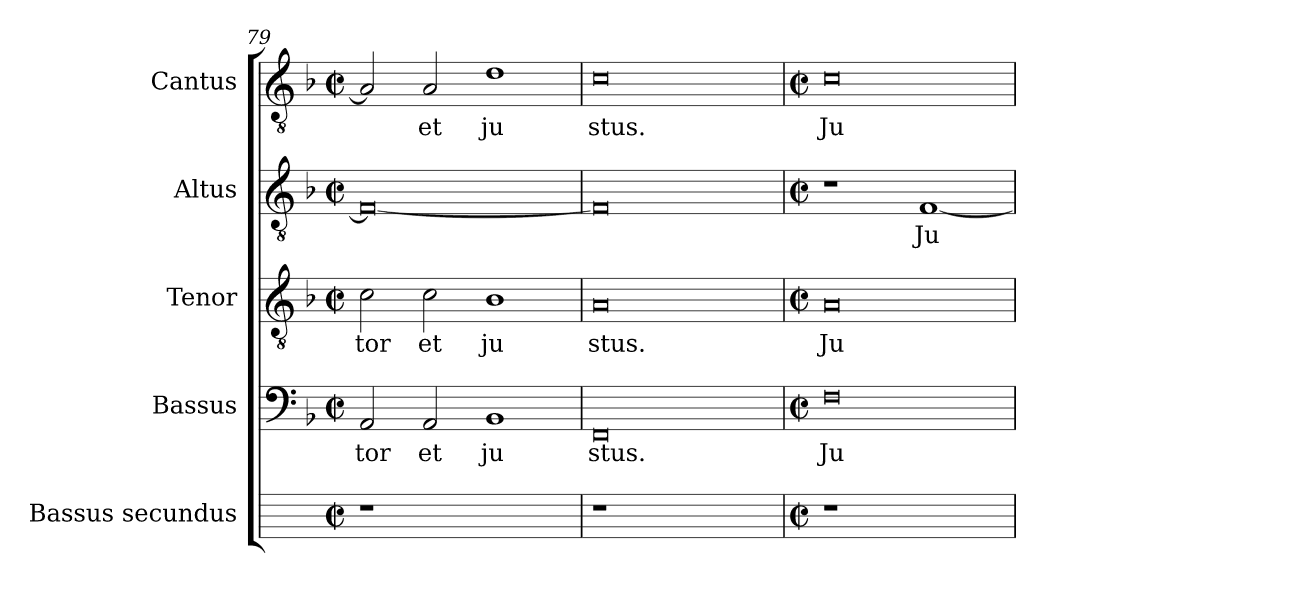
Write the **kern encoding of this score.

**kern	**kern	**text	**kern	**text	**kern	**text	**kern	**text
*part5	*part4	*part4	*part3	*part3	*part2	*part2	*part1	*part1
*staff5	*staff4	*staff4	*staff3	*staff3	*staff2	*staff2	*staff1	*staff1
*I"Bassus  secundus	*I"Bassus	*	*I"Tenor	*	*I"Altus	*	*I"Cantus	*
*	*I'B	*	*I'T	*	*I'A	*	*I'C	*
*	*clefF4	*	*clefGv2	*	*clefGv2	*	*clefGv2	*
*k[]	*k[b-]	*	*k[b-]	*	*k[b-]	*	*k[b-]	*
*C:	*F:	*	*F:	*	*F:	*	*F:	*
*M2/2	*M2/2	*	*M2/2	*	*M2/2	*	*M2/2	*
*met(c|)	*met(c|)	*	*met(c|)	*	*met(c|)	*	*met(c|)	*
=79	=79	=79	=79	=79	=79	=79	=79	=79
!	!	!LO:LY:b:cj	!	!LO:LY:b:cj	!	!LO:LY:b:cj	!	!LO:LY:b:cj
1r	2AA/	tor	2c\	tor	0F_<	.	2A/]	.
!	!	!LO:LY:b:cj	!	!LO:LY:b:cj	!	!	!	!LO:LY:b:cj
.	2AA/	et	2c\	et	.	.	2A/	et
!	!	!LO:LY:b:cj	!	!LO:LY:b:cj	!	!	!	!LO:LY:b:cj
1ryy	1BB-	ju	1B-	ju	.	.	1d	ju
=80	=80	=80	=80	=80	=80	=80	=80	=80
!	!	!LO:LY:b:cj	!	!LO:LY:b:cj	!	!LO:LY:b:cj	!	!LO:LY:b:cj
1r	0FF	stus.	0A	stus.	0F]	.	0c	stus.
1ryy	.	.	.	.	.	.	.	.
!!LO:PB:g=z
=81!	=81!	=81!	=81!	=81!	=81!	=81!	=81!	=81!
*M2/2	*M2/2	*	*M2/2	*	*M2/2	*	*M2/2	*
*met(c|)	*met(c|)	*	*met(c|)	*	*met(c|)	*	*met(c|)	*
!	!	!LO:LY:b:cj	!	!LO:LY:b:cj	!	!	!	!LO:LY:b:cj
1r	0F	Ju	0A	Ju-	1r	.	0c	Ju
!	!	!	!	!	!	!LO:LY:b:cj	!	!
1ryy	.	.	.	.	[<1F	Ju-	.	.
=	=	=	=	=	=	=	=	=
*-	*-	*-	*-	*-	*-	*-	*-	*-
